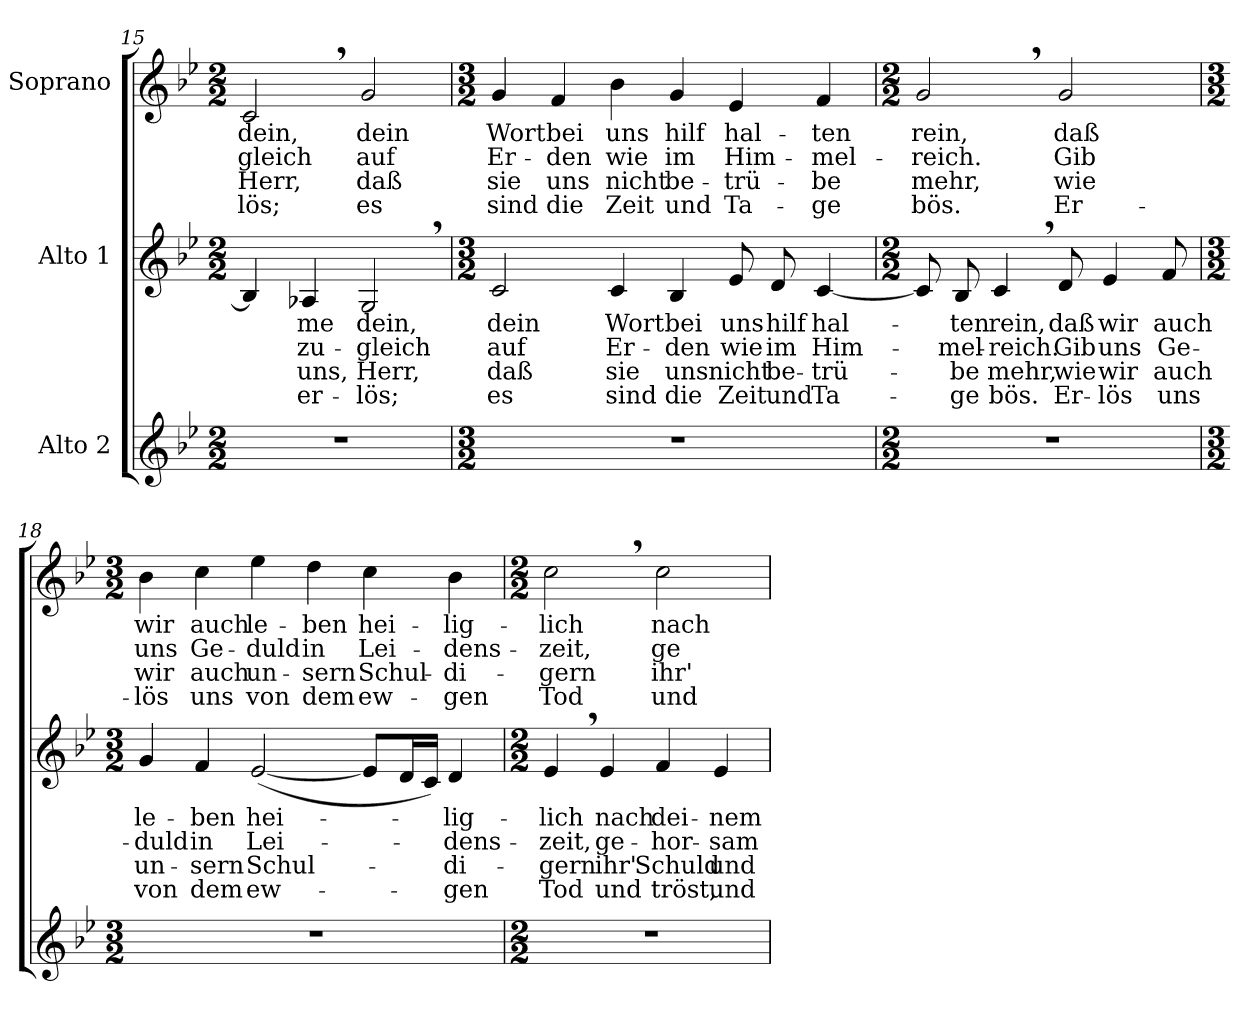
**kern	**kern	**text	**text	**text	**text	**kern	**text	**text	**text	**text
*part3	*part2	*part2	*part2	*part2	*part2	*part1	*part1	*part1	*part1	*part1
*staff3	*staff2	*staff2	*staff2	*staff2	*staff2	*staff1	*staff1	*staff1	*staff1	*staff1
*I"Alto 2	*I"Alto 1	*	*	*	*	*I"Soprano	*	*	*	*
*clefG2	*clefG2	*	*	*	*	*clefG2	*	*	*	*
*k[b-e-]	*k[b-e-]	*	*	*	*	*k[b-e-]	*	*	*	*
*B-:	*B-:	*	*	*	*	*B-:	*	*	*	*
*M2/2	*M2/2	*	*	*	*	*M2/2	*	*	*	*
=15	=15	=15	=15	=15	=15	=15	=15	=15	=15	=15
!	!	!	!	!	!	!	!LO:LY:b	!LO:LY:b	!LO:LY:b	!LO:LY:b
1r	4B-/]	.	.	.	.	2c,>/	dein,	-gleich	Herr,	-lös;
!	!	!LO:LY:b	!LO:LY:b	!LO:LY:b	!LO:LY:b	!	!	!	!	!
.	4A-X/	-me	zu-	uns,	er-	.	.	.	.	.
!	!	!LO:LY:b	!LO:LY:b	!LO:LY:b	!LO:LY:b	!	!	!	!	!
!	!	!	!	!	!	!	!LO:LY:b	!LO:LY:b	!LO:LY:b	!LO:LY:b
.	2G,>/	dein,	-gleich	Herr,	-lös;	2g/	dein	auf	daß	es
!!LO:LB:g=z
=16	=16	=16	=16	=16	=16	=16	=16	=16	=16	=16
*M3/2	*M3/2	*	*	*	*	*M3/2	*	*	*	*
!	!	!LO:LY:b	!LO:LY:b	!LO:LY:b	!LO:LY:b	!	!	!	!	!
!	!	!	!	!	!	!	!LO:LY:b	!LO:LY:b	!LO:LY:b	!LO:LY:b
1.r	2c/	dein	auf	daß	es	4g/	Wort	Er-	sie	sind
!	!	!	!	!	!	!	!LO:LY:b	!LO:LY:b	!LO:LY:b	!LO:LY:b
.	.	.	.	.	.	4f/	bei	-den	uns	die
!	!	!LO:LY:b	!LO:LY:b	!LO:LY:b	!LO:LY:b	!	!	!	!	!
!	!	!	!	!	!	!	!LO:LY:b	!LO:LY:b	!LO:LY:b	!LO:LY:b
.	4c/	Wort	Er-	sie	sind	4b-\	uns	wie	nicht	Zeit
!	!	!LO:LY:b	!LO:LY:b	!LO:LY:b	!LO:LY:b	!	!	!	!	!
!	!	!	!	!	!	!	!LO:LY:b	!LO:LY:b	!LO:LY:b	!LO:LY:b
.	4B-/	bei	-den	uns	die	4g/	hilf	im	be-	und
!	!	!LO:LY:b	!LO:LY:b	!LO:LY:b	!LO:LY:b	!	!	!	!	!
!	!	!	!	!	!	!	!LO:LY:b	!LO:LY:b	!LO:LY:b	!LO:LY:b
.	8e-/	uns	wie	nicht	Zeit	4e-/	hal-	Him-	-trü-	Ta-
!	!	!LO:LY:b	!LO:LY:b	!LO:LY:b	!LO:LY:b	!	!	!	!	!
.	8d/	hilf	im	be-	und	.	.	.	.	.
!	!	!LO:LY:b	!LO:LY:b	!LO:LY:b	!LO:LY:b	!	!	!	!	!
!	!	!	!	!	!	!	!LO:LY:b	!LO:LY:b	!LO:LY:b	!LO:LY:b
.	[4c/	hal-	Him-	-trü-	Ta-	4f/	-ten	-mel-	-be	-ge
=17	=17	=17	=17	=17	=17	=17	=17	=17	=17	=17
*M2/2	*M2/2	*	*	*	*	*M2/2	*	*	*	*
!	!	!	!	!	!	!	!LO:LY:b	!LO:LY:b	!LO:LY:b	!LO:LY:b
1r	8c/]	.	.	.	.	2g,>/	rein,	-reich.	mehr,	bös.
!	!	!LO:LY:b	!LO:LY:b	!LO:LY:b	!LO:LY:b	!	!	!	!	!
.	8B-/	-ten	-mel-	-be	-ge	.	.	.	.	.
!	!	!LO:LY:b	!LO:LY:b	!LO:LY:b	!LO:LY:b	!	!	!	!	!
.	4c,>/	rein,	-reich.	mehr,	bös.	.	.	.	.	.
!	!	!LO:LY:b	!LO:LY:b	!LO:LY:b	!LO:LY:b	!	!	!	!	!
!	!	!	!	!	!	!	!LO:LY:b	!LO:LY:b	!LO:LY:b	!LO:LY:b
.	8d/	daß	Gib	wie	Er-	2g/	daß	Gib	wie	Er-
!	!	!LO:LY:b	!LO:LY:b	!LO:LY:b	!LO:LY:b	!	!	!	!	!
.	4e-/	wir	uns	wir	-lös	.	.	.	.	.
!	!	!LO:LY:b	!LO:LY:b	!LO:LY:b	!LO:LY:b	!	!	!	!	!
.	8f/	auch	Ge-	auch	uns	.	.	.	.	.
!!LO:LB:g=z
=18	=18	=18	=18	=18	=18	=18	=18	=18	=18	=18
*M3/2	*M3/2	*	*	*	*	*M3/2	*	*	*	*
!	!	!LO:LY:b	!LO:LY:b	!LO:LY:b	!LO:LY:b	!	!	!	!	!
!	!	!	!	!	!	!	!LO:LY:b	!LO:LY:b	!LO:LY:b	!LO:LY:b
1.r	4g/	le-	-duld	un-	von	4b-\	wir	uns	wir	-lös
!	!	!LO:LY:b	!LO:LY:b	!LO:LY:b	!LO:LY:b	!	!	!	!	!
!	!	!	!	!	!	!	!LO:LY:b	!LO:LY:b	!LO:LY:b	!LO:LY:b
.	4f/	-ben	in	-sern	dem	4cc\	auch	Ge-	auch	uns
!	!	!LO:LY:b	!LO:LY:b	!LO:LY:b	!LO:LY:b	!	!	!	!	!
!	!	!	!	!	!	!	!LO:LY:b	!LO:LY:b	!LO:LY:b	!LO:LY:b
.	(<[2e-/	hei-	Lei-	Schul-	ew-	4ee-\	le-	-duld	un-	von
!	!	!	!	!	!	!	!LO:LY:b	!LO:LY:b	!LO:LY:b	!LO:LY:b
.	.	.	.	.	.	4dd\	-ben	in	-sern	dem
!	!	!	!	!	!	!	!LO:LY:b	!LO:LY:b	!LO:LY:b	!LO:LY:b
.	8e-/L]	.	.	.	.	4cc\	hei-	Lei-	Schul-	ew-
.	16d/L	.	.	.	.	.	.	.	.	.
.	16c/JJ)	.	.	.	.	.	.	.	.	.
!	!	!LO:LY:b	!LO:LY:b	!LO:LY:b	!LO:LY:b	!	!	!	!	!
!	!	!	!	!	!	!	!LO:LY:b	!LO:LY:b	!LO:LY:b	!LO:LY:b
.	4d/	-lig-	-dens-	-di-	-gen	4b-\	-lig-	-dens-	-di-	-gen
=19	=19	=19	=19	=19	=19	=19	=19	=19	=19	=19
*M2/2	*M2/2	*	*	*	*	*M2/2	*	*	*	*
!	!	!LO:LY:b	!LO:LY:b	!LO:LY:b	!LO:LY:b	!	!	!	!	!
!	!	!	!	!	!	!	!LO:LY:b	!LO:LY:b	!LO:LY:b	!LO:LY:b
1r	4e-,>/	-lich	-zeit,	-gern	Tod	2cc,>\	-lich	-zeit,	-gern	Tod
!	!	!LO:LY:b	!LO:LY:b	!LO:LY:b	!LO:LY:b	!	!	!	!	!
.	4e-/	nach	ge-	ihr'	und	.	.	.	.	.
!	!	!LO:LY:b	!LO:LY:b	!LO:LY:b	!LO:LY:b	!	!	!	!	!
!	!	!	!	!	!	!	!LO:LY:b	!LO:LY:b	!LO:LY:b	!LO:LY:b
.	4f/	dei-	-hor-	Schuld	tröst,	2cc\	nach	ge-	ihr'	und
!	!	!LO:LY:b	!LO:LY:b	!LO:LY:b	!LO:LY:b	!	!	!	!	!
.	4e-/	-nem	-sam	und	und	.	.	.	.	.
=	=	=	=	=	=	=	=	=	=	=
*-	*-	*-	*-	*-	*-	*-	*-	*-	*-	*-
